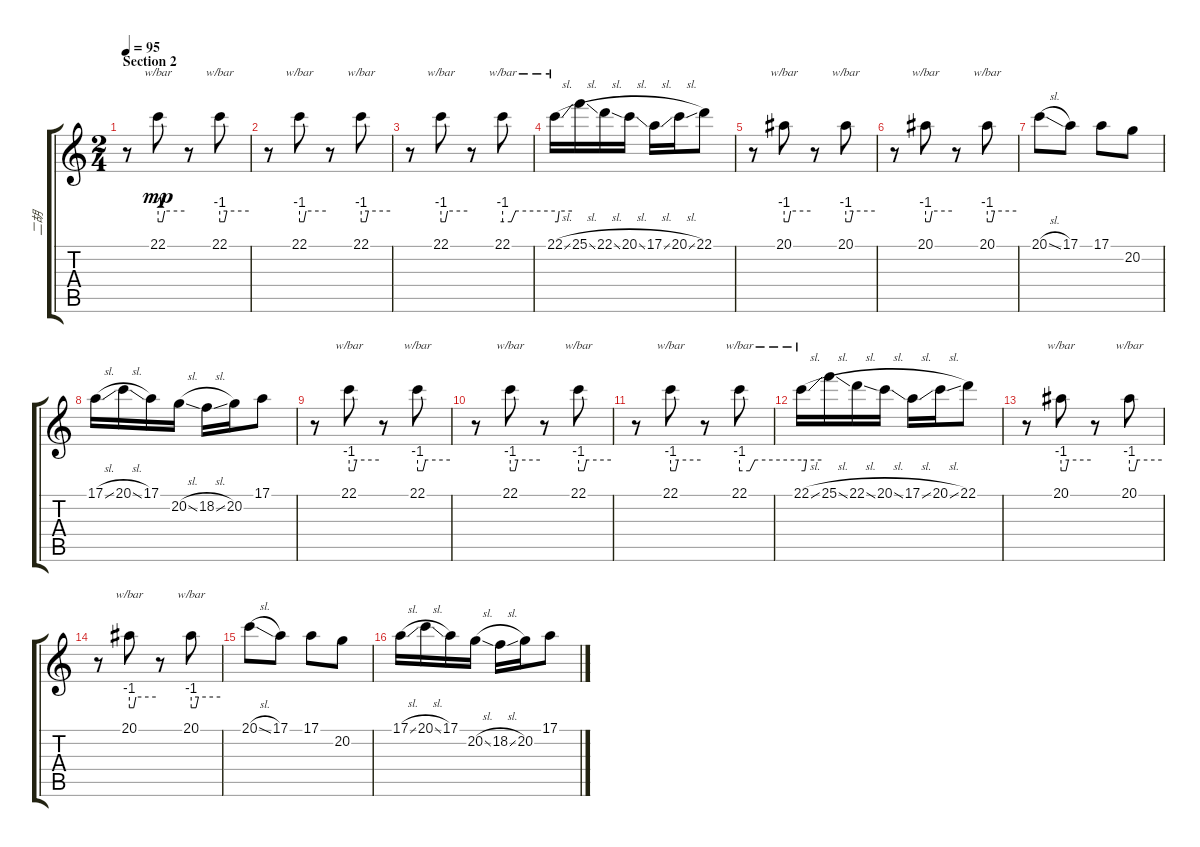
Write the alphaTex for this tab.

\track ("二胡" "二胡") {instrument cello}
\staff {score tabs}
\tuning (E4 B3 G3 D3 A2 E2) {hide}
\ts (2 4)
\section ("" "Section 2")
\tempo 95
\clef g2
\ks c
r.8{dy fff} 22.1.8{tbe (custom default 0 -4 10 -4 15 0 60 0) dy mp} r.8 22.1.8{tbe (custom default 0 -4 10 -4 15 0 60 0)} |
r.8 22.1.8{tbe (custom default 0 -4 10 -4 15 0 60 0)} r.8 22.1.8{tbe (custom default 0 -4 10 -4 15 0 60 0)} |
r.8 22.1.8{tbe (custom default 0 -4 10 -4 15 0 60 0)} r.8 22.1.8{tbe (custom default 0 -4 10 -4 15 0 60 0)} |
22.1{sl}.16{tbe (custom default 0 -4 10 -4 15 0 60 0)} 25.1{sl}.16 22.1{sl}.16 20.1{sl}.16 17.1{sl}.16 20.1{sl}.16 22.1.8 |
r.8 20.1.8{tbe (custom default 0 -4 10 -4 15 0 60 0)} r.8 20.1.8{tbe (custom default 0 -4 10 -4 15 0 60 0)} |
r.8 20.1.8{tbe (custom default 0 -4 10 -4 15 0 60 0)} r.8 20.1.8{tbe (custom default 0 -4 10 -4 15 0 60 0)} |
20.1{sl}.8 17.1.8 17.1.8 20.2.8 |
17.1{sl}.16 20.1{sl}.16 17.1.16 20.2{sl}.16 18.2{sl}.16 20.2.16 17.1.8 |
r.8 22.1.8{tbe (custom default 0 -4 10 -4 15 0 60 0)} r.8 22.1.8{tbe (custom default 0 -4 10 -4 15 0 60 0)} |
r.8 22.1.8{tbe (custom default 0 -4 10 -4 15 0 60 0)} r.8 22.1.8{tbe (custom default 0 -4 10 -4 15 0 60 0)} |
r.8 22.1.8{tbe (custom default 0 -4 10 -4 15 0 60 0)} r.8 22.1.8{tbe (custom default 0 -4 10 -4 15 0 60 0)} |
22.1{sl}.16{tbe (custom default 0 -4 10 -4 15 0 60 0)} 25.1{sl}.16 22.1{sl}.16 20.1{sl}.16 17.1{sl}.16 20.1{sl}.16 22.1.8 |
r.8 20.1.8{tbe (custom default 0 -4 10 -4 15 0 60 0)} r.8 20.1.8{tbe (custom default 0 -4 10 -4 15 0 60 0)} |
r.8 20.1.8{tbe (custom default 0 -4 10 -4 15 0 60 0)} r.8 20.1.8{tbe (custom default 0 -4 10 -4 15 0 60 0)} |
20.1{sl}.8 17.1.8 17.1.8 20.2.8 |
17.1{sl}.16 20.1{sl}.16 17.1.16 20.2{sl}.16 18.2{sl}.16 20.2.16 17.1.8
